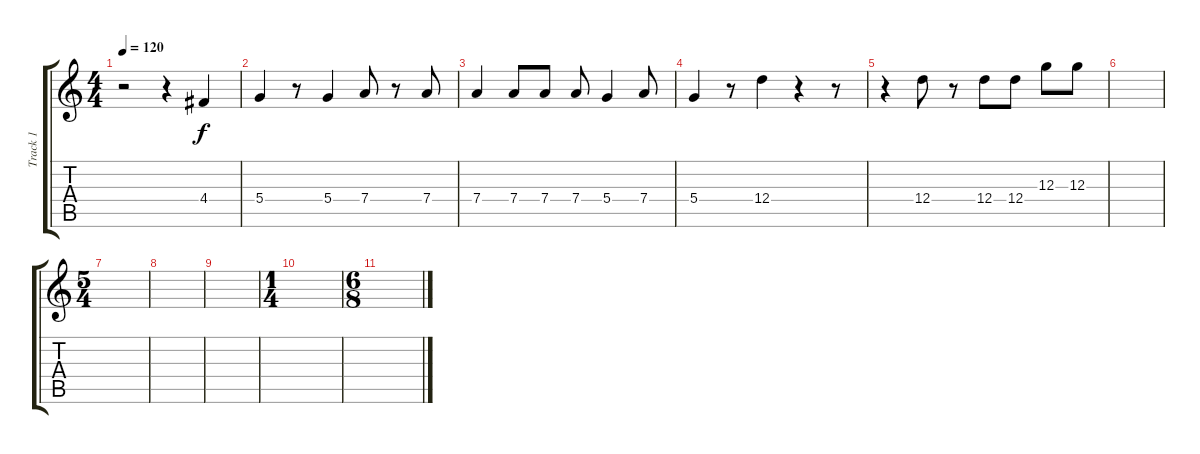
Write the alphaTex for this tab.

\track ("Track 1" "Track 1") {instrument acousticguitarsteel}
\staff {score tabs}
\tuning (E4 B3 G3 D3 A2 E2) {hide}
\ts (4 4)
\tempo 120
\clef g2
\ks c
r.2{dy f} r.4 4.4.4 |
5.4.4 r.8 5.4.4 7.4.8 r.8 7.4.8 |
7.4.4 7.4.8 7.4.8 7.4.8 5.4.4 7.4.8 |
5.4.4 r.8 12.4.4 r.4 r.8 |
r.4 12.4.8 r.8 12.4.8 12.4.8 12.3.8 12.3.8 |
|
\ts (5 4)
|
|
|
\ts (1 4)
|
\ts (6 8)
